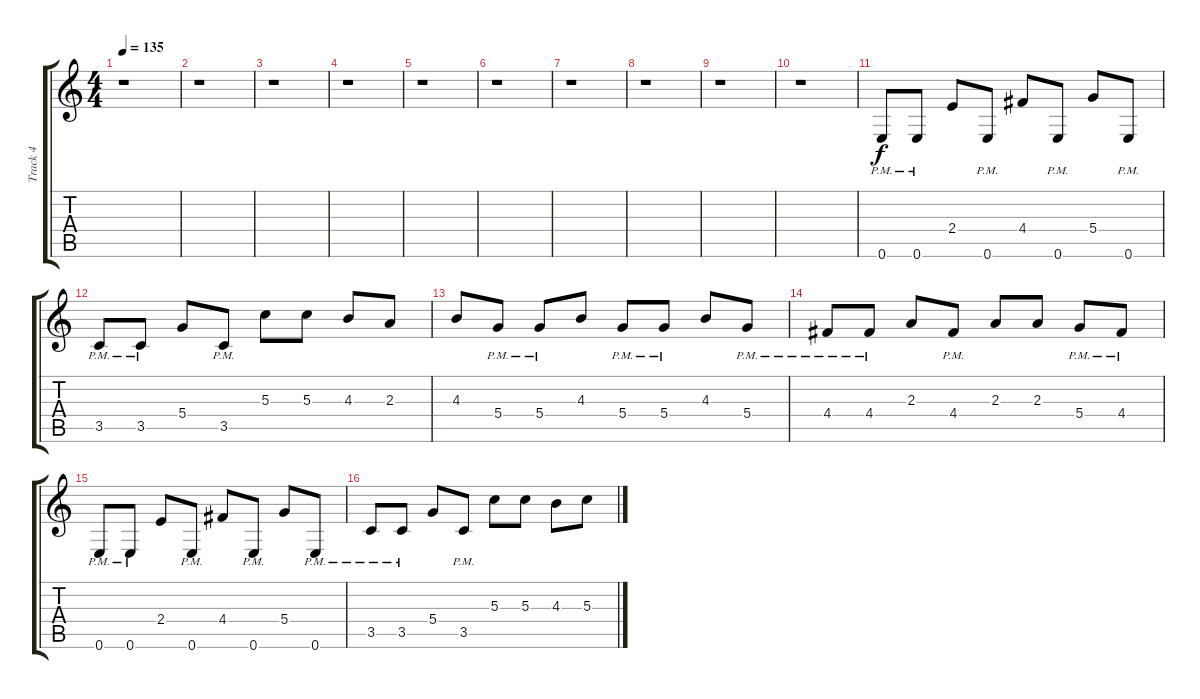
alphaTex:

\track ("Track 4" "Track 4") {instrument distortionguitar}
\staff {score tabs}
\tuning (E4 B3 G3 D3 A2 E2) {hide}
\ts (4 4)
\tempo 135
\clef g2
\ks c
r.1{dy f} |
r.1 |
r.1 |
r.1 |
r.1 |
r.1 |
r.1 |
r.1 |
r.1 |
r.1 |
0.6{pm}.8 0.6{pm}.8 2.4.8 0.6{pm}.8 4.4.8 0.6{pm}.8 5.4.8 0.6{pm}.8 |
3.5{pm}.8 3.5{pm}.8 5.4.8 3.5{pm}.8 5.3.8 5.3.8 4.3.8 2.3.8 |
4.3.8 5.4{pm}.8 5.4{pm}.8 4.3.8 5.4{pm}.8 5.4{pm}.8 4.3.8 5.4{pm}.8 |
4.4{pm}.8 4.4{pm}.8 2.3.8 4.4{pm}.8 2.3.8 2.3.8 5.4{pm}.8 4.4{pm}.8 |
0.6{pm}.8 0.6{pm}.8 2.4.8 0.6{pm}.8 4.4.8 0.6{pm}.8 5.4.8 0.6{pm}.8 |
3.5{pm}.8 3.5{pm}.8 5.4.8 3.5{pm}.8 5.3.8 5.3.8 4.3.8 5.3.8
